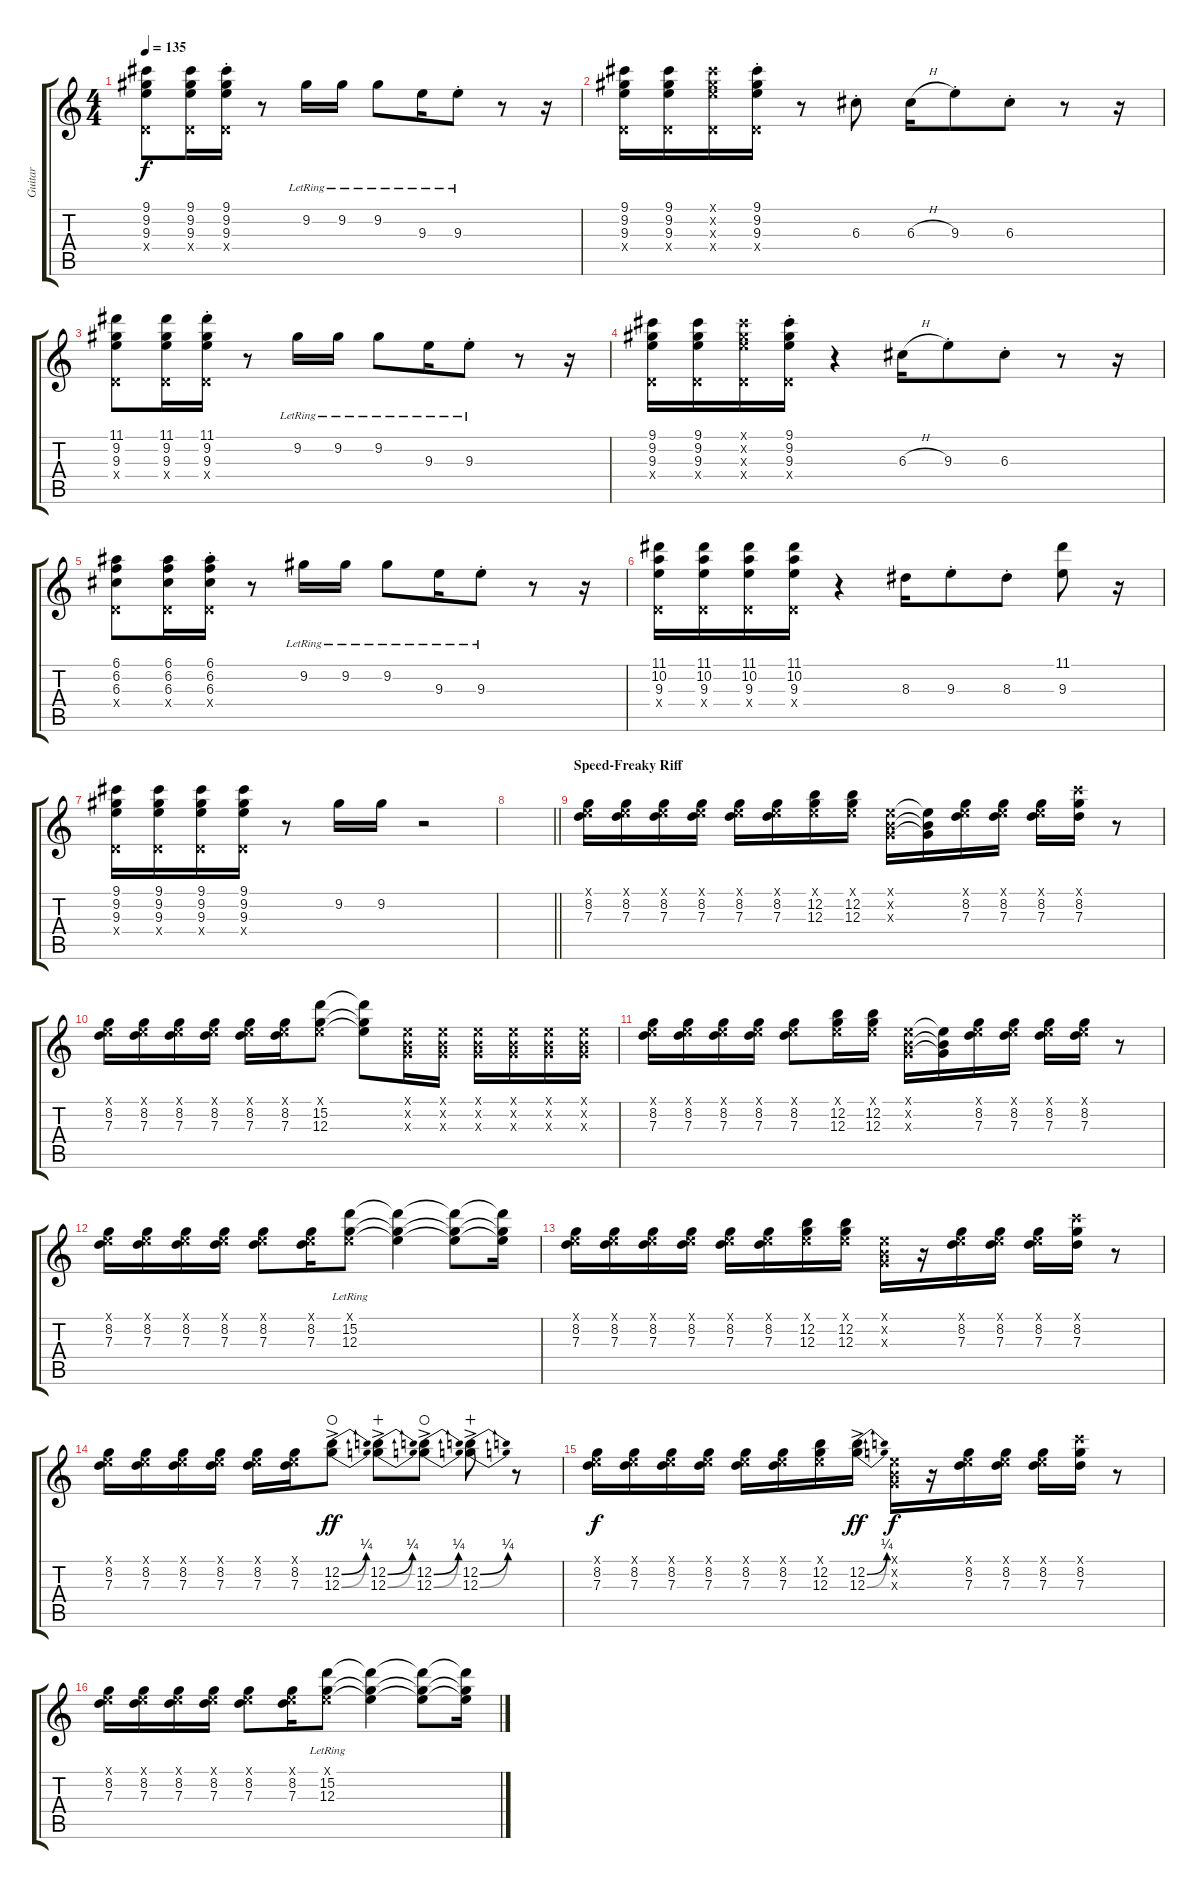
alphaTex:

\track ("Guitar" "Guitar") {instrument electricguitarclean}
\staff {score tabs}
\tuning (E4 B3 G3 D3 A2 E2) {hide}
\ts (4 4)
\tempo 135
\clef g2
\ks c
(9.1 9.2 9.3 0.4{x}).8{dy f} (9.1 9.2 9.3 0.4{x}).16 (9.1{st} 9.2{st} 9.3{st} 0.4{x}).16 r.8 9.2{lr}.16 9.2{lr}.16 9.2{lr}.8 9.3{lr}.16 9.3{st lr}.8 r.8 r.16 |
(9.1 9.2 9.3 0.4{x}).16 (9.1 9.2 9.3 0.4{x}).16 (9.1{x} 9.2{x} 9.3{x} 0.4{x}).16 (9.1{st} 9.2{st} 9.3{st} 0.4{x}).16 r.8 6.3{st}.8 6.3{h}.16 9.3{st}.8 6.3{st}.8 r.8 r.16 |
(11.1 9.2 9.3 0.4{x}).8 (11.1 9.2 9.3 0.4{x}).16 (11.1{st} 9.2{st} 9.3{st} 0.4{x}).16 r.8 9.2{lr}.16 9.2{lr}.16 9.2{lr}.8 9.3{lr}.16 9.3{st lr}.8 r.8 r.16 |
(9.1 9.2 9.3 0.4{x}).16 (9.1 9.2 9.3 0.4{x}).16 (9.1{x} 9.2{x} 9.3{x} 0.4{x}).16 (9.1{st} 9.2{st} 9.3{st} 0.4{x}).16 r.4 6.3{h}.16 9.3{st}.8 6.3{st}.8 r.8 r.16 |
(6.1 6.2 6.3 0.4{x}).8 (6.1 6.2 6.3 0.4{x}).16 (6.1{st} 6.2{st} 6.3{st} 0.4{x}).16 r.8 9.2{lr}.16 9.2{lr}.16 9.2{lr}.8 9.3{lr}.16 9.3{st lr}.8 r.8 r.16 |
(11.1 10.2 9.3 0.4{x}).16 (11.1 10.2 9.3 0.4{x}).16 (11.1 10.2 9.3 0.4{x}).16 (11.1 10.2 9.3 0.4{x}).16 r.4 8.3.16 9.3{st}.8 8.3{st}.8 (11.1 9.3).8 r.16 |
(9.1 9.2 9.3 0.4{x}).16 (9.1 9.2 9.3 0.4{x}).16 (9.1 9.2 9.3 0.4{x}).16 (9.1 9.2 9.3 0.4{x}).16 r.8 9.2.16 9.2.16 r.2 |
\barLineRight lightlight
|
\section ("" "Speed-Freaky Riff")
(0.1{x} 8.2 7.3).16 (0.1{x} 8.2 7.3).16 (0.1{x} 8.2 7.3).16 (0.1{x} 8.2 7.3).16 (0.1{x} 8.2 7.3).16 (0.1{x} 8.2 7.3).16 (0.1{x} 12.2 12.3).16 (0.1{x} 12.2 12.3).16 (0.1{x} 0.2{x} 0.3{x}).16 (0.1{t} 0.2{t} 0.3{t}).16 (0.1{x} 8.2 7.3).16 (0.1{x} 8.2 7.3).16 (0.1{x} 8.2 7.3).16 (8.1{x} 8.2 7.3).16 r.8 |
(0.1{x} 8.2 7.3).16 (0.1{x} 8.2 7.3).16 (0.1{x} 8.2 7.3).16 (0.1{x} 8.2 7.3).16 (0.1{x} 8.2 7.3).16 (0.1{x} 8.2 7.3).16 (0.1{x} 15.2 12.3).8 (0.1{t} 15.2{t} 12.3{t}).8 (0.1{x} 0.2{x} 0.3{x}).16 (0.1{x} 0.2{x} 0.3{x}).16 (0.1{x} 0.2{x} 0.3{x}).16 (0.1{x} 0.2{x} 0.3{x}).16 (0.1{x} 0.2{x} 0.3{x}).16 (0.1{x} 0.2{x} 0.3{x}).16 |
(0.1{x} 8.2 7.3).16 (0.1{x} 8.2 7.3).16 (0.1{x} 8.2 7.3).16 (0.1{x} 8.2 7.3).16 (0.1{x} 8.2 7.3).8 (0.1{x} 12.2 12.3).16 (0.1{x} 12.2 12.3).16 (0.1{x} 0.2{x} 0.3{x}).16 (0.1{t} 0.2{t} 0.3{t}).16 (0.1{x} 8.2 7.3).16 (0.1{x} 8.2 7.3).16 (0.1{x} 8.2 7.3).16 (0.1{x} 8.2 7.3).16 r.8 |
(0.1{x} 8.2 7.3).16 (0.1{x} 8.2 7.3).16 (0.1{x} 8.2 7.3).16 (0.1{x} 8.2 7.3).16 (0.1{x} 8.2 7.3).8 (0.1{x} 8.2 7.3).16 (0.1{x} 15.2{lr} 12.3{lr}).8 (0.1{t} 15.2{t} 12.3{t}).4 (0.1{t} 15.2{t} 12.3{t}).8 (0.1{t} 15.2{t} 12.3{t}).16 |
(0.1{x} 8.2 7.3).16 (0.1{x} 8.2 7.3).16 (0.1{x} 8.2 7.3).16 (0.1{x} 8.2 7.3).16 (0.1{x} 8.2 7.3).16 (0.1{x} 8.2 7.3).16 (0.1{x} 12.2 12.3).16 (0.1{x} 12.2 12.3).16 (0.1{x} 0.2{x} 0.3{x}).16 r.16 (0.1{x} 8.2 7.3).16 (0.1{x} 8.2 7.3).16 (0.1{x} 8.2 7.3).16 (8.1{x} 8.2 7.3).16 r.8 |
(0.1{x} 8.2 7.3).16 (0.1{x} 8.2 7.3).16 (0.1{x} 8.2 7.3).16 (0.1{x} 8.2 7.3).16 (0.1{x} 8.2 7.3).16 (0.1{x} 8.2 7.3).16 (12.2{be (bend 0 0 60 1) ac} 12.3{be (bend 0 0 60 1) ac}).8{dy ff waho} (12.2{be (bend 0 0 60 1) ac} 12.3{be (bend 0 0 60 1) ac}).8{wahc} (12.2{be (bend 0 0 60 1) ac} 12.3{be (bend 0 0 60 1) ac}).8{waho} (12.2{be (bend 0 0 60 1) ac} 12.3{be (bend 0 0 60 1) ac}).8{wahc} r.8 |
(0.1{x} 8.2 7.3).16{dy f} (0.1{x} 8.2 7.3).16 (0.1{x} 8.2 7.3).16 (0.1{x} 8.2 7.3).16 (0.1{x} 8.2 7.3).16 (0.1{x} 8.2 7.3).16 (0.1{x} 12.2 12.3).16 (12.2{be (bend 0 0 60 1)} 12.3{be (bend 0 0 60 1) ac}).16{dy ff} (0.1{x} 0.2{x} 0.3{x}).16{dy f} r.16 (0.1{x} 8.2 7.3).16 (0.1{x} 8.2 7.3).16 (0.1{x} 8.2 7.3).16 (8.1{x} 8.2 7.3).16 r.8 |
(0.1{x} 8.2 7.3).16 (0.1{x} 8.2 7.3).16 (0.1{x} 8.2 7.3).16 (0.1{x} 8.2 7.3).16 (0.1{x} 8.2 7.3).8 (0.1{x} 8.2 7.3).16 (0.1{x} 15.2{lr} 12.3{lr}).8 (0.1{t} 15.2{t} 12.3{t}).4 (0.1{t} 15.2{t} 12.3{t}).8 (0.1{t} 15.2{t} 12.3{t}).16
